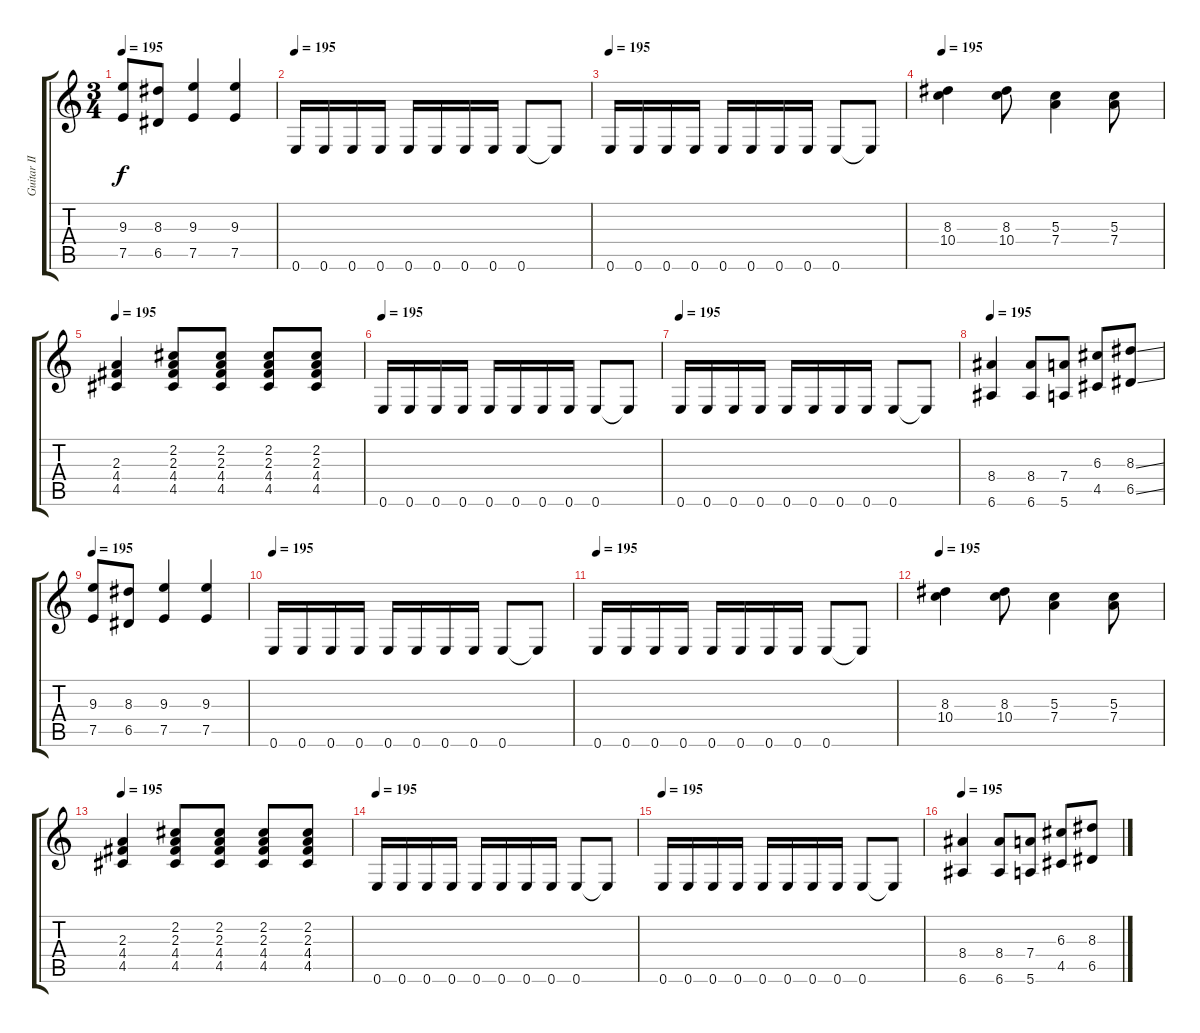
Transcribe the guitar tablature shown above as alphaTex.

\track ("Guitar II" "Guitar II") {instrument distortionguitar}
\staff {score tabs}
\tuning (E4 B3 G3 D3 A2 E2) {hide}
\ts (3 4)
\tempo 195
\clef g2
\ks c
(9.3 7.5).8{dy f} (8.3 6.5).8 (9.3 7.5).4 (9.3 7.5).4 |
\tempo 195
0.6.16 0.6.16 0.6.16 0.6.16 0.6.16 0.6.16 0.6.16 0.6.16 0.6.8 0.6{t}.8 |
\tempo 195
0.6.16 0.6.16 0.6.16 0.6.16 0.6.16 0.6.16 0.6.16 0.6.16 0.6.8 0.6{t}.8 |
\tempo 195
(8.3 10.4).4 (8.3 10.4).8 (5.3 7.4).4 (5.3 7.4).8 |
\tempo 195
(2.3 4.4 4.5).4 (2.2 2.3 4.4 4.5).8 (2.2 2.3 4.4 4.5).8 (2.2 2.3 4.4 4.5).8 (2.2 2.3 4.4 4.5).8 |
\tempo 195
0.6.16 0.6.16 0.6.16 0.6.16 0.6.16 0.6.16 0.6.16 0.6.16 0.6.8 0.6{t}.8 |
\tempo 195
0.6.16 0.6.16 0.6.16 0.6.16 0.6.16 0.6.16 0.6.16 0.6.16 0.6.8 0.6{t}.8 |
\tempo 195
(8.4 6.6).4 (8.4 6.6).8 (7.4 5.6).8 (6.3 4.5).8 (8.3{ss} 6.5{ss}).8 |
\tempo 195
(9.3 7.5).8 (8.3 6.5).8 (9.3 7.5).4 (9.3 7.5).4 |
\tempo 195
0.6.16 0.6.16 0.6.16 0.6.16 0.6.16 0.6.16 0.6.16 0.6.16 0.6.8 0.6{t}.8 |
\tempo 195
0.6.16 0.6.16 0.6.16 0.6.16 0.6.16 0.6.16 0.6.16 0.6.16 0.6.8 0.6{t}.8 |
\tempo 195
(8.3 10.4).4 (8.3 10.4).8 (5.3 7.4).4 (5.3 7.4).8 |
\tempo 195
(2.3 4.4 4.5).4 (2.2 2.3 4.4 4.5).8 (2.2 2.3 4.4 4.5).8 (2.2 2.3 4.4 4.5).8 (2.2 2.3 4.4 4.5).8 |
\tempo 195
0.6.16 0.6.16 0.6.16 0.6.16 0.6.16 0.6.16 0.6.16 0.6.16 0.6.8 0.6{t}.8 |
\tempo 195
0.6.16 0.6.16 0.6.16 0.6.16 0.6.16 0.6.16 0.6.16 0.6.16 0.6.8 0.6{t}.8 |
\tempo 195
(8.4 6.6).4 (8.4 6.6).8 (7.4 5.6).8 (6.3 4.5).8 (8.3{ss} 6.5{ss}).8
